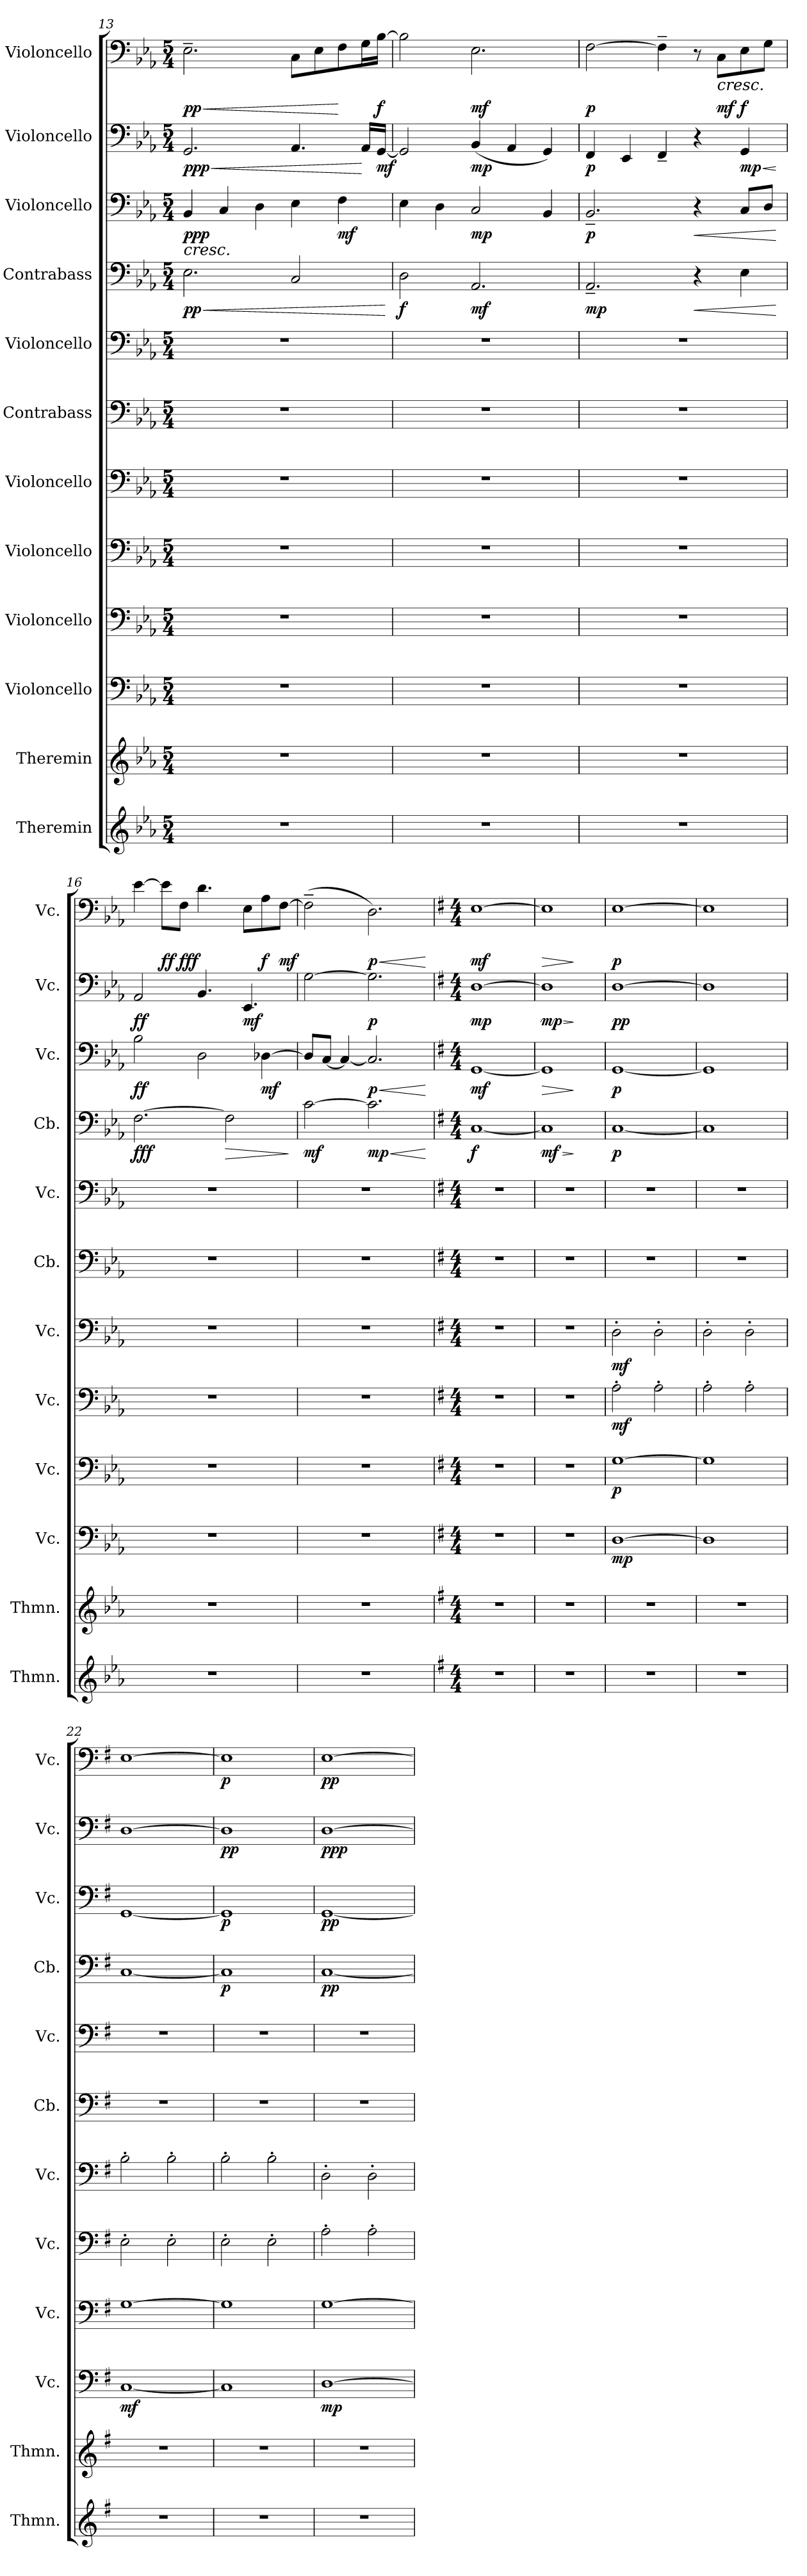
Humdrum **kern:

**kern	**kern	**kern	**dynam	**kern	**dynam	**kern	**dynam	**kern	**dynam	**kern	**kern	**kern	**dynam	**kern	**dynam	**kern	**dynam	**kern	**dynam
*part12	*part11	*part10	*part10	*part9	*part9	*part8	*part8	*part7	*part7	*part6	*part5	*part4	*part4	*part3	*part3	*part2	*part2	*part1	*part1
*staff12	*staff11	*staff10	*staff10	*staff9	*staff9	*staff8	*staff8	*staff7	*staff7	*staff6	*staff5	*staff4	*staff4	*staff3	*staff3	*staff2	*staff2	*staff1	*staff1
*I"Theremin	*I"Theremin	*I"Violoncello	*	*I"Violoncello	*	*I"Violoncello	*	*I"Violoncello	*	*I"Contrabass	*I"Violoncello	*I"Contrabass	*	*I"Violoncello	*	*I"Violoncello	*	*I"Violoncello	*
*I'Thmn.	*I'Thmn.	*I'Vc.	*	*I'Vc.	*	*I'Vc.	*	*I'Vc.	*	*I'Cb.	*I'Vc.	*I'Cb.	*	*I'Vc.	*	*I'Vc.	*	*I'Vc.	*
!!LO:PB:g=z
*clefG2	*clefG2	*clefF4	*	*clefF4	*	*clefF4	*	*clefF4	*	*clefF4	*clefF4	*clefF4	*	*clefF4	*	*clefF4	*	*clefF4	*
*	*	*	*	*	*	*	*	*	*	*ITrd7c12	*	*ITrd7c12	*	*	*	*	*	*	*
*k[b-e-a-]	*k[b-e-a-]	*k[b-e-a-]	*	*k[b-e-a-]	*	*k[b-e-a-]	*	*k[b-e-a-]	*	*k[b-e-a-]	*k[b-e-a-]	*k[b-e-a-]	*	*k[b-e-a-]	*	*k[b-e-a-]	*	*k[b-e-a-]	*
*M5/4	*M5/4	*M5/4	*	*M5/4	*	*M5/4	*	*M5/4	*	*M5/4	*M5/4	*M5/4	*	*M5/4	*	*M5/4	*	*M5/4	*
*MM69	*MM69	*MM69	*	*MM69	*	*MM69	*	*MM69	*	*MM69	*MM69	*MM69	*	*MM69	*	*MM69	*	*MM69	*
=13	=13	=13	=13	=13	=13	=13	=13	=13	=13	=13	=13	=13	=13	=13	=13	=13	=13	=13	=13
!	!	!	!	!	!	!	!	!	!	!	!	!	!LO:HP:b	!	!LO:HP:b	!	!LO:HP:b	!	!LO:HP:b
!	!	!	!	!	!	!	!	!	!	!	!	!	!LO:DY:n=1:b	!	!LO:DY:n=1:b	!	!LO:DY:n=1:b	!	!LO:DY:n=1:b
4%5r	4%5r	4%5r	.	4%5r	.	4%5r	.	4%5r	.	4%5r	4%5r	2.EE-\	< pp	4BB-/	< ppp	2.GG/	< ppp	2.E-~\	< pp
.	.	.	.	.	.	.	.	.	.	.	.	.	.	4C/	.	.	.	.	.
.	.	.	.	.	.	.	.	.	.	.	.	.	.	4D\	.	.	.	.	.
*	*	*	*	*	*	*	*	*	*	*	*	*	*	*	*	*	*	*MM49	*
.	.	.	.	.	.	.	.	.	.	.	.	2CC/	.	4E-\	.	4.AA-/	.	8C\L	.
*	*	*	*	*	*	*	*	*	*	*	*	*	*	*	*	*	*	*MM63	*
.	.	.	.	.	.	.	.	.	.	.	.	.	.	.	.	.	.	8E-\	.
*	*	*	*	*	*	*	*	*	*	*	*	*	*	*	*	*	*	*MM66	*
!	!	!	!	!	!	!	!	!	!	!	!	!	!	!	!LO:DY:n=2:b	!	!	!	!
.	.	.	.	.	.	.	.	.	.	.	.	.	.	4F\	mf	.	.	8F\	[
*	*	*	*	*	*	*	*	*	*	*	*	*	*	*	*	*	*	*MM67	*
.	.	.	.	.	.	.	.	.	.	.	.	.	.	.	.	16AA-/LL	[	16G\L	.
!	!	!	!	!	!	!	!	!	!	!	!	!	!	!	!	!	!LO:DY:n=2:b	!	!LO:DY:n=2:b
.	.	.	.	.	.	.	.	.	.	.	.	.	.	.	.	[16GG/JJ	mf	[16B-\JJ	f
.	.	.	.	.	.	.	.	.	.	.	.	.	[	.	[	.	.	.	.
=14	=14	=14	=14	=14	=14	=14	=14	=14	=14	=14	=14	=14	=14	=14	=14	=14	=14	=14	=14
*	*	*	*	*	*	*	*	*	*	*	*	*	*	*	*	*	*	*MM66	*
!	!	!	!	!	!	!	!	!	!	!	!	!	!LO:DY:b	!	!	!	!	!	!
4%5r	4%5r	4%5r	.	4%5r	.	4%5r	.	4%5r	.	4%5r	4%5r	2DD\	f	4E-\	.	2GG/]	.	2B-\]	.
.	.	.	.	.	.	.	.	.	.	.	.	.	.	4D\	.	.	.	.	.
*	*	*	*	*	*	*	*	*	*	*	*	*	*	*	*	*	*	*MM69	*
!	!	!	!	!	!	!	!	!	!	!	!	!	!LO:DY:b	!	!LO:DY:b	!	!LO:DY:b	!	!LO:DY:b
.	.	.	.	.	.	.	.	.	.	.	.	2.AAA-/	mf	2C/	mp	(<4BB-/	mp	2.E-\	mf
.	.	.	.	.	.	.	.	.	.	.	.	.	.	.	.	4AA-/	.	.	.
.	.	.	.	.	.	.	.	.	.	.	.	.	.	4BB-/	.	4GG/)	.	.	.
=15	=15	=15	=15	=15	=15	=15	=15	=15	=15	=15	=15	=15	=15	=15	=15	=15	=15	=15	=15
*	*	*	*	*	*	*	*	*	*	*	*	*	*	*	*	*	*	*MM61	*
!	!	!	!	!	!	!	!	!	!	!	!	!	!LO:DY:b	!	!LO:DY:b	!	!LO:DY:b	!	!LO:DY:b
4%5r	4%5r	4%5r	.	4%5r	.	4%5r	.	4%5r	.	4%5r	4%5r	2.AAA-~/	mp	2.BB-~/	p	4FF/	p	[2F\	p
.	.	.	.	.	.	.	.	.	.	.	.	.	.	.	.	4EE-/	.	.	.
.	.	.	.	.	.	.	.	.	.	.	.	.	.	.	.	4FF~/	.	4F~\]	.
!	!	!	!	!	!	!	!	!	!	!	!	!	!LO:HP:b	!	!LO:HP:b	!	!	!	!
.	.	.	.	.	.	.	.	.	.	.	.	4r	<	4r	<	4r	.	8r	.
*	*	*	*	*	*	*	*	*	*	*	*	*	*	*	*	*	*	*MM54	*
!	!	!	!	!	!	!	!	!	!	!	!	!	!	!	!	!	!	!	!LO:HP:b
!	!	!	!	!	!	!	!	!	!	!	!	!	!	!	!	!	!	!	!LO:DY:n=1:b
.	.	.	.	.	.	.	.	.	.	.	.	.	.	.	.	.	.	8C\L	< mf
*	*	*	*	*	*	*	*	*	*	*	*	*	*	*	*	*	*	*MM38	*
!	!	!	!	!	!	!	!	!	!	!	!	!	!	!	!	!	!LO:HP:b	!	!
!	!	!	!	!	!	!	!	!	!	!	!	!	!	!	!	!	!LO:DY:n=1:b	!	!LO:DY:n=2:b
.	.	.	.	.	.	.	.	.	.	.	.	4EE-\	.	8C/L	.	4GG/	< mp	8E-\	f
*	*	*	*	*	*	*	*	*	*	*	*	*	*	*	*	*	*	*MM29	*
.	.	.	.	.	.	.	.	.	.	.	.	.	.	8D/J	.	.	.	8G\J	.
.	.	.	.	.	.	.	.	.	.	.	.	.	[	.	[	.	[	.	.
=16	=16	=16	=16	=16	=16	=16	=16	=16	=16	=16	=16	=16	=16	=16	=16	=16	=16	=16	=16
*	*	*	*	*	*	*	*	*	*	*	*	*	*	*	*	*	*	*MM63	*
!	!	!	!	!	!	!	!	!	!	!	!	!	!LO:DY:b	!	!LO:DY:b	!	!LO:DY:b	!	!
4%5r	4%5r	4%5r	.	4%5r	.	4%5r	.	4%5r	.	4%5r	4%5r	[2.FF\	fff	2B-\	ff	2AA-/	ff	[4e-\	.
!	!	!	!	!	!	!	!	!	!	!	!	!	!	!	!	!	!	!	!LO:DY:n=1:b
.	.	.	.	.	.	.	.	.	.	.	.	.	.	.	.	.	.	8e-\L]	[ ff
*	*	*	*	*	*	*	*	*	*	*	*	*	*	*	*	*	*	*MM59	*
!	!	!	!	!	!	!	!	!	!	!	!	!	!	!	!	!	!	!	!LO:DY:n=2:b
.	.	.	.	.	.	.	.	.	.	.	.	.	.	.	.	.	.	8F\J	fff
*	*	*	*	*	*	*	*	*	*	*	*	*	*	*	*	*	*	*MM55	*
.	.	.	.	.	.	.	.	.	.	.	.	.	.	2D\	.	4.BB-/	.	4.d\	.
!	!	!	!	!	!	!	!	!	!	!	!	!	!LO:HP:b	!	!	!	!	!	!
.	.	.	.	.	.	.	.	.	.	.	.	2FF\]	>	.	.	.	.	.	.
*	*	*	*	*	*	*	*	*	*	*	*	*	*	*	*	*	*	*MM51	*
!	!	!	!	!	!	!	!	!	!	!	!	!	!	!	!	!	!LO:DY:b	!	!
.	.	.	.	.	.	.	.	.	.	.	.	.	.	.	.	4.EE-/	mf	8E-\L	.
*	*	*	*	*	*	*	*	*	*	*	*	*	*	*	*	*	*	*MM40	*
!	!	!	!	!	!	!	!	!	!	!	!	!	!	!	!LO:DY:b	!	!	!	!LO:DY:n=3:b
.	.	.	.	.	.	.	.	.	.	.	.	.	.	[4D-X\	mf	.	.	8A-\	f
*	*	*	*	*	*	*	*	*	*	*	*	*	*	*	*	*	*	*MM42	*
!	!	!	!	!	!	!	!	!	!	!	!	!	!	!	!	!	!	!	!LO:DY:n=4:b
.	.	.	.	.	.	.	.	.	.	.	.	.	.	.	.	.	.	[8F\J	mf
.	.	.	.	.	.	.	.	.	.	.	.	.	]	.	.	.	.	.	.
=17	=17	=17	=17	=17	=17	=17	=17	=17	=17	=17	=17	=17	=17	=17	=17	=17	=17	=17	=17
*	*	*	*	*	*	*	*	*	*	*	*	*	*	*	*	*	*	*MM36	*
!	!	!	!	!	!	!	!	!	!	!	!	!	!LO:DY:b	!	!	!	!	!	!
*	*	*	*	*	*	*	*	*	*	*	*	*	*	*	*	*	*	*^	*
4%5r	4%5r	4%5r	.	4%5r	.	4%5r	.	4%5r	.	4%5r	4%5r	[2C\	mf	8D-/L]	.	[2G\	.	(>2F~\]	8ryy	.
*	*	*	*	*	*	*	*	*	*	*	*	*	*	*	*	*	*	*MM42	*	*
.	.	.	.	.	.	.	.	.	.	.	.	.	.	[8C/J	.	.	.	.	1ryy	.
.	.	.	.	.	.	.	.	.	.	.	.	.	.	4C/_	.	.	.	.	.	.
*	*	*	*	*	*	*	*	*	*	*	*	*	*	*	*	*	*	*MM46	*	*
!	!	!	!	!	!	!	!	!	!	!	!	!	!LO:HP:b	!	!LO:HP:b	!	!	!	!	!LO:HP:b
!	!	!	!	!	!	!	!	!	!	!	!	!	!LO:DY:n=1:b	!	!LO:DY:n=1:b	!	!LO:DY:b	!	!	!LO:DY:n=1:b
.	.	.	.	.	.	.	.	.	.	.	.	2.C\]	< mp	2.C/]	< p	2.G\]	p	2.D\)	.	< p
.	.	.	.	.	.	.	.	.	.	.	.	.	.	.	.	.	.	.	8ryy	.
.	.	.	.	.	.	.	.	.	.	.	.	.	[	.	[	.	.	.	.	[
*	*	*	*	*	*	*	*	*	*	*	*	*	*	*	*	*	*	*v	*v	*
=18	=18	=18	=18	=18	=18	=18	=18	=18	=18	=18	=18	=18	=18	=18	=18	=18	=18	=18	=18
*k[f#]	*k[f#]	*k[f#]	*	*k[f#]	*	*k[f#]	*	*k[f#]	*	*k[f#]	*k[f#]	*k[f#]	*	*k[f#]	*	*k[f#]	*	*k[f#]	*
*M4/4	*M4/4	*M4/4	*	*M4/4	*	*M4/4	*	*M4/4	*	*M4/4	*M4/4	*M4/4	*	*M4/4	*	*M4/4	*	*M4/4	*
*	*	*	*	*	*	*	*	*	*	*	*	*	*	*	*	*	*	*MM144	*
*	*	*	*	*	*	*	*	*	*	*	*	*	*	*	*	*	*	*^	*
!	!	!	!	!	!	!	!	!	!	!	!	!	!LO:DY:b	!	!LO:DY:b	!	!LO:DY:b	!	!	!LO:DY:b
*	*	*	*	*	*	*	*	*	*	*	*	*	*	*	*	*	*	*v	*v	*
1r	1r	1r	.	1r	.	1r	.	1r	.	1r	1r	[1CC	f	[1GG	mf	[1D	mp	[1E	mf
=19	=19	=19	=19	=19	=19	=19	=19	=19	=19	=19	=19	=19	=19	=19	=19	=19	=19	=19	=19
!	!	!	!	!	!	!	!	!	!	!	!	!	!LO:HP:b	!	!LO:HP:b	!	!	!	!
!	!	!	!	!	!	!	!	!	!	!	!	!	!LO:DY:n=1:b	!	!LO:HP:n=1:b	!	!LO:HP:b	!	!LO:HP:b
!	!	!	!	!	!	!	!	!	!	!	!	!	!	!	!	!	!LO:DY:n=1:b	!	!
1r	1r	1r	.	1r	.	1r	.	1r	.	1r	1r	1CC]	> mf	1GG]	> >	1D]	> mp	1E]	>
.	.	.	.	.	.	.	.	.	.	.	.	.	]	.	]	.	]	.	]
!!LO:PB:g=z
=20	=20	=20	=20	=20	=20	=20	=20	=20	=20	=20	=20	=20	=20	=20	=20	=20	=20	=20	=20
!	!	!	!LO:DY:b	!	!LO:DY:b	!	!LO:DY:b	!	!LO:DY:b	!	!	!	!LO:DY:b	!	!LO:DY:b	!	!LO:DY:b	!	!LO:DY:b
1r	1r	[1D	mp	[1G	p	2A'\	mf	2D'\	mf	1r	1r	[1CC	p	[1GG	p	[1D	pp	[1E	p
.	.	.	.	.	.	2A'\	.	2D'\	.	.	.	.	.	.	.	.	.	.	.
.	.	.	.	.	.	.	.	.	.	.	.	.	.	.	]	.	.	.	.
=21	=21	=21	=21	=21	=21	=21	=21	=21	=21	=21	=21	=21	=21	=21	=21	=21	=21	=21	=21
1r	1r	1D]	.	1G]	.	2A'\	.	2D'\	.	1r	1r	1CC]	.	1GG]	.	1D]	.	1E]	.
.	.	.	.	.	.	2A'\	.	2D'\	.	.	.	.	.	.	.	.	.	.	.
=22	=22	=22	=22	=22	=22	=22	=22	=22	=22	=22	=22	=22	=22	=22	=22	=22	=22	=22	=22
!	!	!	!LO:DY:b	!	!	!	!	!	!	!	!	!	!	!	!	!	!	!	!
1r	1r	[1C	mf	[1G	.	2E'\	.	2B'\	.	1r	1r	[1CC	.	[1GG	.	[1D	.	[1E	.
.	.	.	.	.	.	2E'\	.	2B'\	.	.	.	.	.	.	.	.	.	.	.
=23	=23	=23	=23	=23	=23	=23	=23	=23	=23	=23	=23	=23	=23	=23	=23	=23	=23	=23	=23
!	!	!	!	!	!	!	!	!	!	!	!	!	!LO:DY:b	!	!LO:DY:b	!	!LO:DY:b	!	!LO:DY:b
1r	1r	1C]	.	1G]	.	2E'\	.	2B'\	.	1r	1r	1CC]	p	1GG]	p	1D]	pp	1E]	p
.	.	.	.	.	.	2E'\	.	2B'\	.	.	.	.	.	.	.	.	.	.	.
=24	=24	=24	=24	=24	=24	=24	=24	=24	=24	=24	=24	=24	=24	=24	=24	=24	=24	=24	=24
!	!	!	!LO:DY:b	!	!	!	!	!	!	!	!	!	!LO:DY:b	!	!LO:DY:b	!	!LO:DY:b	!	!LO:DY:b
1r	1r	[1D	mp	[1G	.	2A'\	.	2D'\	.	1r	1r	[1CC	pp	[1GG	pp	[1D	ppp	[1E	pp
.	.	.	.	.	.	2A'\	.	2D'\	.	.	.	.	.	.	.	.	.	.	.
=	=	=	=	=	=	=	=	=	=	=	=	=	=	=	=	=	=	=	=
*-	*-	*-	*-	*-	*-	*-	*-	*-	*-	*-	*-	*-	*-	*-	*-	*-	*-	*-	*-
